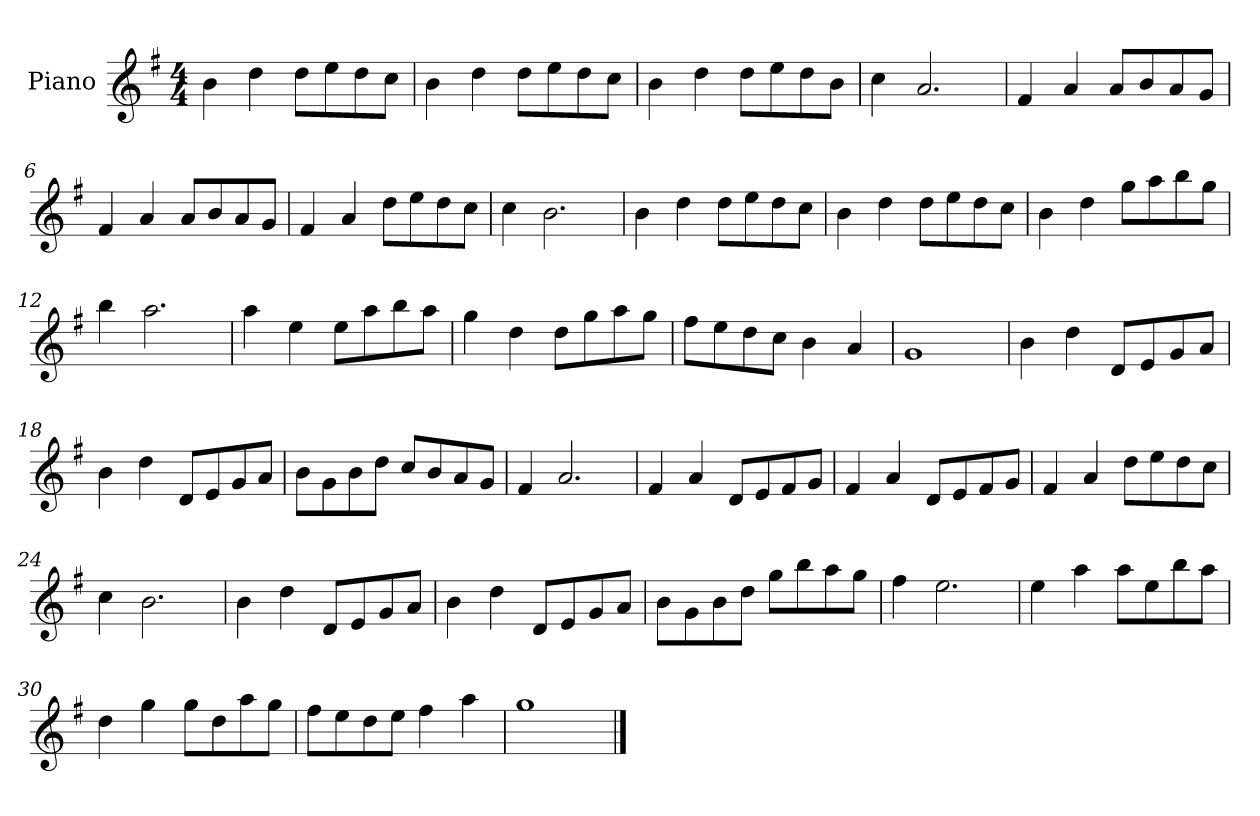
**kern
*part1
*staff1
*I"Piano
*I'Pno
*clefG2
*k[f#]
*M4/4
=1
4b\
4dd\
8dd\L
8ee\
8dd\
8cc\J
=2
4b\
4dd\
8dd\L
8ee\
8dd\
8cc\J
=3
4b\
4dd\
8dd\L
8ee\
8dd\
8b\J
=4
4cc\
2.a/
=5
4f#/
4a/
8a/L
8b/
8a/
8g/J
=6
4f#/
4a/
8a/L
8b/
8a/
8g/J
=7
4f#/
4a/
8dd\L
8ee\
8dd\
8cc\J
=8
4cc\
2.b\
=9
4b\
4dd\
8dd\L
8ee\
8dd\
8cc\J
=10
4b\
4dd\
8dd\L
8ee\
8dd\
8cc\J
=11
4b\
4dd\
8gg\L
8aa\
8bb\
8gg\J
=12
4bb\
2.aa\
=13
4aa\
4ee\
8ee\L
8aa\
8bb\
8aa\J
=14
4gg\
4dd\
8dd\L
8gg\
8aa\
8gg\J
=15
8ff#\L
8ee\
8dd\
8cc\J
4b\
4a/
=16
1g
=17
4b\
4dd\
8d/L
8e/
8g/
8a/J
=18
4b\
4dd\
8d/L
8e/
8g/
8a/J
=19
8b\L
8g\
8b\
8dd\J
8cc/L
8b/
8a/
8g/J
=20
4f#/
2.a/
=21
4f#/
4a/
8d/L
8e/
8f#/
8g/J
=22
4f#/
4a/
8d/L
8e/
8f#/
8g/J
=23
4f#/
4a/
8dd\L
8ee\
8dd\
8cc\J
=24
4cc\
2.b\
=25
4b\
4dd\
8d/L
8e/
8g/
8a/J
=26
4b\
4dd\
8d/L
8e/
8g/
8a/J
=27
8b\L
8g\
8b\
8dd\J
8gg\L
8bb\
8aa\
8gg\J
=28
4ff#\
2.ee\
=29
4ee\
4aa\
8aa\L
8ee\
8bb\
8aa\J
=30
4dd\
4gg\
8gg\L
8dd\
8aa\
8gg\J
=31
8ff#\L
8ee\
8dd\
8ee\J
4ff#\
4aa\
=32
1gg
==
*-
